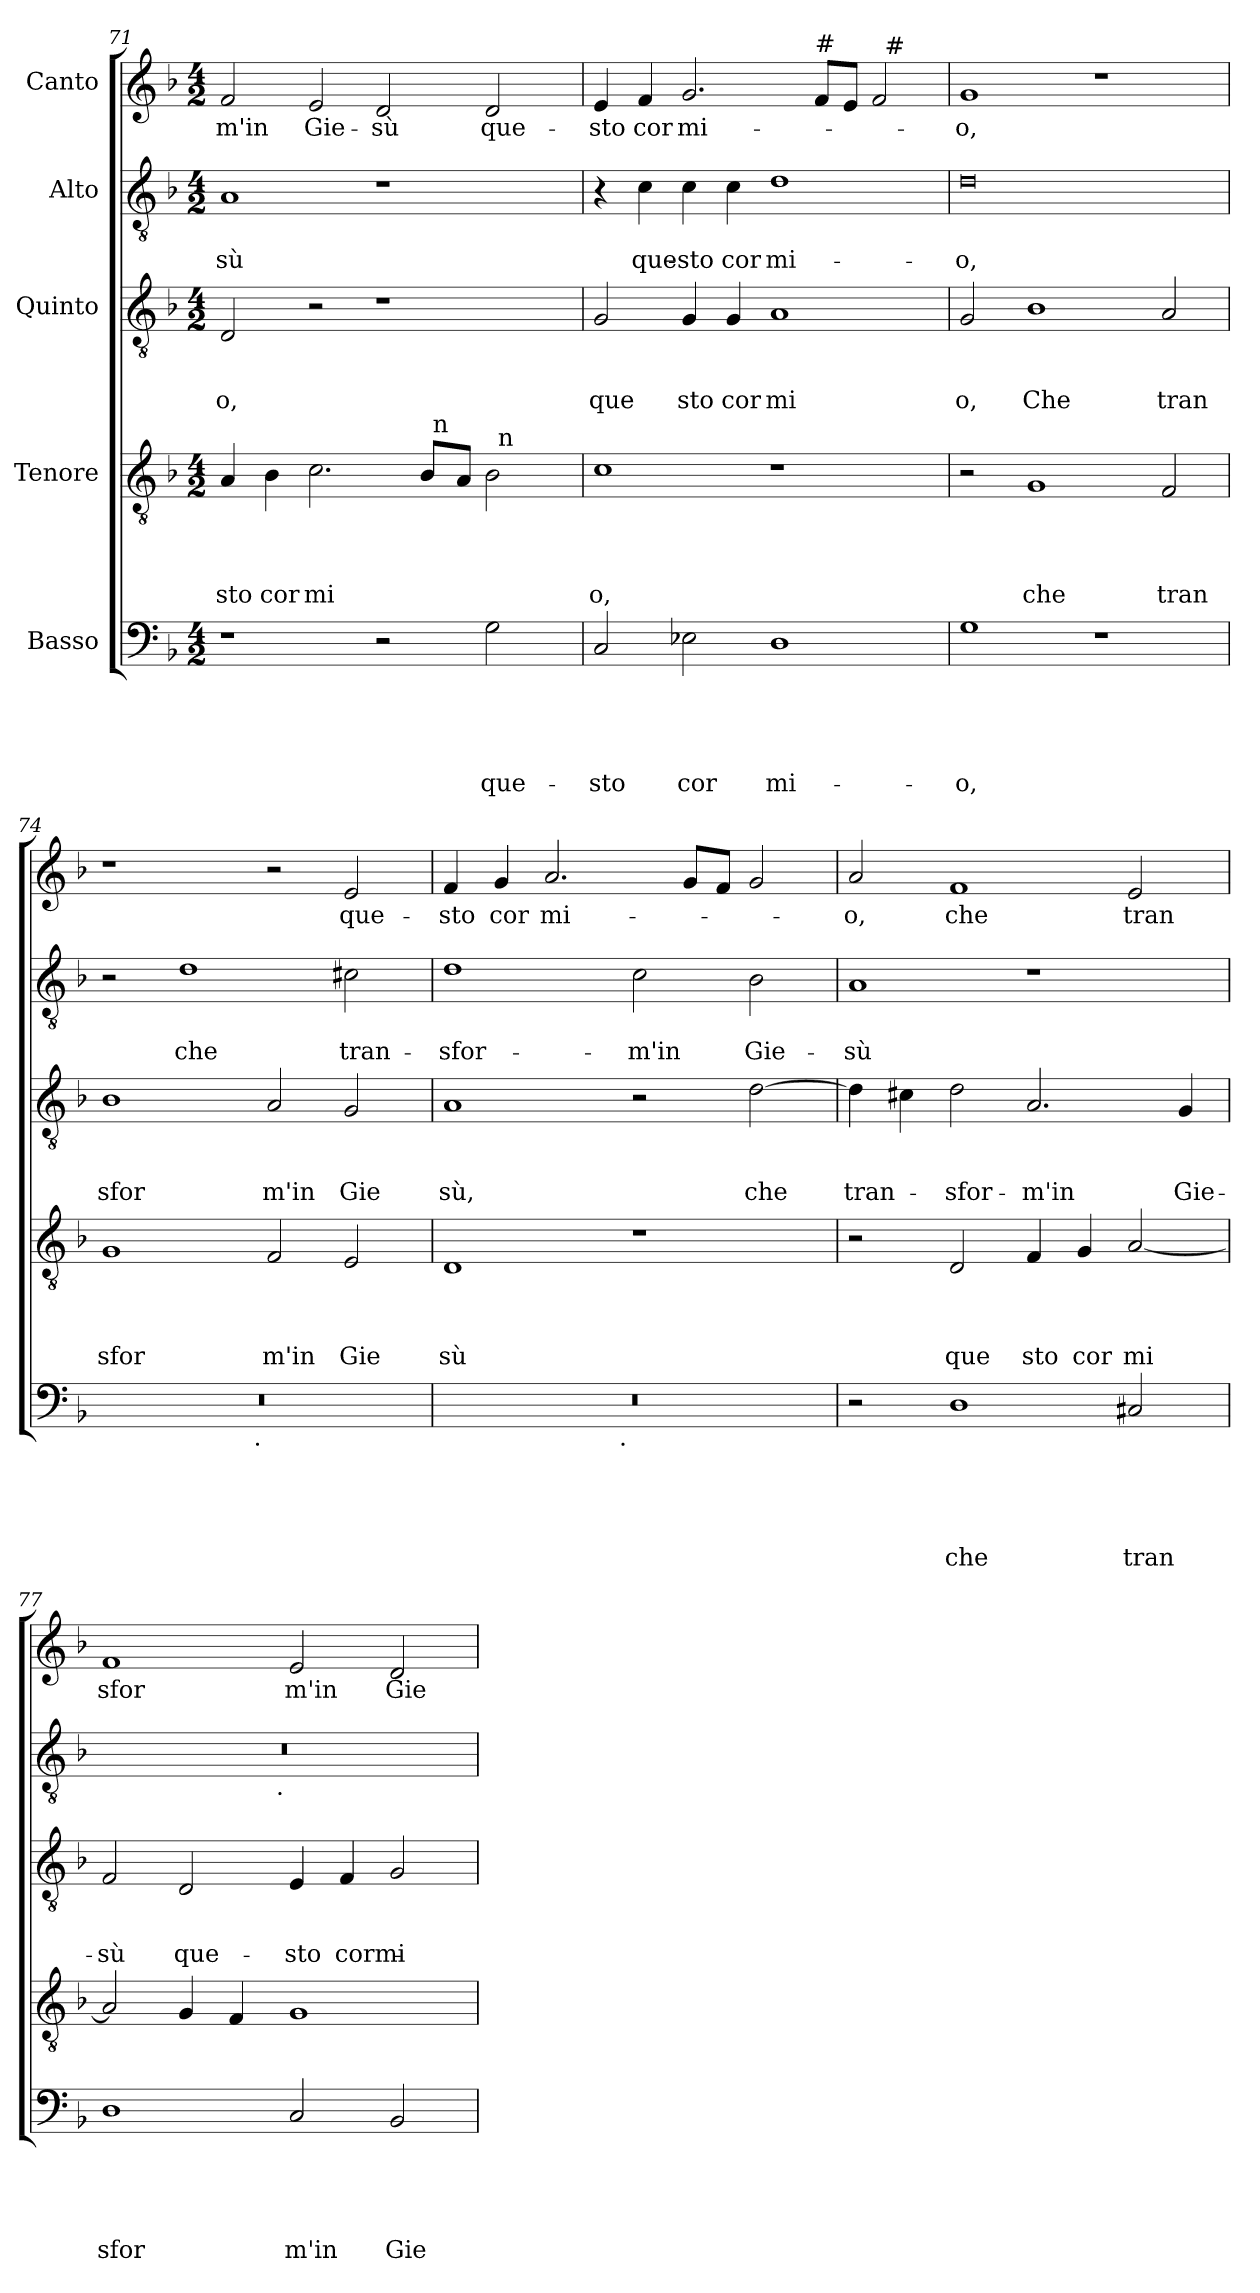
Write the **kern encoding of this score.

**kern	**text	**text	**text	**text	**text	**kern	**text	**text	**text	**text	**kern	**text	**text	**text	**kern	**text	**text	**kern	**text
*part5	*part5	*part5	*part5	*part5	*part5	*part4	*part4	*part4	*part4	*part4	*part3	*part3	*part3	*part3	*part2	*part2	*part2	*part1	*part1
*staff5	*staff5	*staff5	*staff5	*staff5	*staff5	*staff4	*staff4	*staff4	*staff4	*staff4	*staff3	*staff3	*staff3	*staff3	*staff2	*staff2	*staff2	*staff1	*staff1
*I"Basso	*	*	*	*	*	*I"Tenore	*	*	*	*	*I"Quinto	*	*	*	*I"Alto	*	*	*I"Canto	*
*clefF4	*	*	*	*	*	*clefGv2	*	*	*	*	*clefGv2	*	*	*	*clefGv2	*	*	*clefG2	*
*k[b-]	*	*	*	*	*	*k[b-]	*	*	*	*	*k[b-]	*	*	*	*k[b-]	*	*	*k[b-]	*
*F:	*	*	*	*	*	*F:	*	*	*	*	*F:	*	*	*	*F:	*	*	*F:	*
*M4/2	*	*	*	*	*	*M4/2	*	*	*	*	*M4/2	*	*	*	*M4/2	*	*	*M4/2	*
=71	=71	=71	=71	=71	=71	=71	=71	=71	=71	=71	=71	=71	=71	=71	=71	=71	=71	=71	=71
!	!	!	!	!	!	!	!	!	!	!LO:LY:b	!	!	!	!LO:LY:b	!	!	!LO:LY:b	!	!LO:LY:b
*	*	*	*	*	*	*^	*	*	*	*	*	*	*	*	*	*	*	*	*
*	*	*	*	*	*	*	*^	*	*	*	*	*	*	*	*	*	*	*	*	*
1r	.	.	.	.	.	4A/	1ryy	1ryy	.	.	.	sto	2D/	.	.	o,	1A	.	-sù	2f/	-m'in
!	!	!	!	!	!	!	!	!	!	!	!	!LO:LY:b	!	!	!	!	!	!	!	!	!
.	.	.	.	.	.	4B-\	.	.	.	.	.	cor	.	.	.	.	.	.	.	.	.
!	!	!	!	!	!	!	!	!	!	!	!	!LO:LY:b	!	!	!	!	!	!	!	!	!LO:LY:b
.	.	.	.	.	.	2.c\	.	.	.	.	.	mi	2r	.	.	.	.	.	.	2e/	Gie-
!	!	!	!	!	!	!	!	!	!	!	!	!	!	!	!	!	!	!	!	!	!LO:LY:b
2r	.	.	.	.	.	.	4ryy	2ryy	.	.	.	.	1r	.	.	.	1r	.	.	2d/	-sù
.	.	.	.	.	.	8B-/L	32ryy	.	.	.	.	.	.	.	.	.	.	.	.	.	.
!	!	!	!	!	!	!	!LO:TX:a:t=n	!	!	!	!	!	!	!	!	!	!	!	!	!	!
.	.	.	.	.	.	.	2ryy	.	.	.	.	.	.	.	.	.	.	.	.	.	.
.	.	.	.	.	.	8A/J	.	.	.	.	.	.	.	.	.	.	.	.	.	.	.
!	!	!	!	!	!LO:LY:b	!	!	!	!	!	!	!	!	!	!	!	!	!	!	!	!LO:LY:b
2G\	.	.	.	.	que-	2B-\	.	32ryy	.	.	.	.	.	.	.	.	.	.	.	2d/	que-
!	!	!	!	!	!	!	!	!LO:TX:a:t=n	!	!	!	!	!	!	!	!	!	!	!	!	!
.	.	.	.	.	.	.	.	4...ryy	.	.	.	.	.	.	.	.	.	.	.	.	.
.	.	.	.	.	.	.	8..ryy	.	.	.	.	.	.	.	.	.	.	.	.	.	.
=72	=72	=72	=72	=72	=72	=72	=72	=72	=72	=72	=72	=72	=72	=72	=72	=72	=72	=72	=72	=72	=72
!	!	!	!	!	!LO:LY:b	!	!	!	!	!	!	!LO:LY:b	!	!	!	!LO:LY:b	!	!	!	!	!LO:LY:b
*	*	*	*	*	*	*v	*v	*v	*	*	*	*	*	*	*	*	*	*	*	*^	*
2C/	.	.	.	.	-sto	1c	.	.	.	o,	2G/	.	.	que	4r	.	.	4e/	1ryy	-sto
!	!	!	!	!	!	!	!	!	!	!	!	!	!	!	!	!	!LO:LY:b	!	!	!LO:LY:b
.	.	.	.	.	.	.	.	.	.	.	.	.	.	.	4c\	.	que-	4f/	.	cor
!	!	!	!	!	!LO:LY:b	!	!	!	!	!	!	!	!	!LO:LY:b	!	!	!LO:LY:b	!	!	!LO:LY:b
2E-X\	.	.	.	.	cor	.	.	.	.	.	4G/	.	.	sto	4c\	.	-sto	2.g/	.	mi-
!	!	!	!	!	!	!	!	!	!	!	!	!	!	!LO:LY:b	!	!	!LO:LY:b	!	!	!
.	.	.	.	.	.	.	.	.	.	.	4G/	.	.	cor	4c\	.	cor	.	.	.
!	!	!	!	!	!LO:LY:b	!	!	!	!	!	!	!	!	!LO:LY:b	!	!	!LO:LY:b	!	!	!
1D	.	.	.	.	mi-	1r	.	.	.	.	1A	.	.	mi	1d	.	mi-	.	2ryy	.
!	!	!	!	!	!	!	!	!	!	!	!	!	!	!	!	!	!	!LO:TX:a:t=#	!	!
.	.	.	.	.	.	.	.	.	.	.	.	.	.	.	.	.	.	8f/L	.	.
.	.	.	.	.	.	.	.	.	.	.	.	.	.	.	.	.	.	8e/J	.	.
.	.	.	.	.	.	.	.	.	.	.	.	.	.	.	.	.	.	2f/	32ryy	.
!	!	!	!	!	!	!	!	!	!	!	!	!	!	!	!	!	!	!	!LO:TX:a:t=#	!
.	.	.	.	.	.	.	.	.	.	.	.	.	.	.	.	.	.	.	4...ryy	.
=73	=73	=73	=73	=73	=73	=73	=73	=73	=73	=73	=73	=73	=73	=73	=73	=73	=73	=73	=73	=73
!	!	!	!	!	!LO:LY:b	!	!	!	!	!	!	!	!	!LO:LY:b	!	!	!LO:LY:b	!	!	!LO:LY:b
*	*	*	*	*	*	*	*	*	*	*	*	*	*	*	*	*	*	*v	*v	*
1G	.	.	.	.	-o,	2r	.	.	.	.	2G/	.	.	o,	0d	.	-o,	1g	-o,
!	!	!	!	!	!	!	!	!	!	!LO:LY:b	!	!	!	!LO:LY:b	!	!	!	!	!
.	.	.	.	.	.	1G	.	.	.	che	1B-	.	.	Che	.	.	.	.	.
1r	.	.	.	.	.	.	.	.	.	.	.	.	.	.	.	.	.	1r	.
!	!	!	!	!	!	!	!	!	!	!LO:LY:b	!	!	!	!LO:LY:b	!	!	!	!	!
.	.	.	.	.	.	2F/	.	.	.	tran	2A/	.	.	tran	.	.	.	.	.
=74	=74	=74	=74	=74	=74	=74	=74	=74	=74	=74	=74	=74	=74	=74	=74	=74	=74	=74	=74
!	!	!	!	!	!	!	!	!	!	!LO:LY:b	!	!	!	!LO:LY:b	!	!	!	!	!
*^	*	*	*	*	*	*	*	*	*	*	*	*	*	*	*	*	*	*	*
0r	2ryy	.	.	.	.	.	1G	.	.	.	sfor	1B-	.	.	sfor	2r	.	.	1r	.
!	!	!	!	!	!	!	!	!	!	!	!	!	!	!	!	!	!	!LO:LY:b	!	!
.	4...ryy	.	.	.	.	.	.	.	.	.	.	.	.	.	.	1d	.	che	.	.
!	!LO:TX:b:t=.	!	!	!	!	!	!	!	!	!	!	!	!	!	!	!	!	!	!	!
.	1ryy	.	.	.	.	.	.	.	.	.	.	.	.	.	.	.	.	.	.	.
!	!	!	!	!	!	!	!	!	!	!	!LO:LY:b	!	!	!	!LO:LY:b	!	!	!	!	!
.	.	.	.	.	.	.	2F/	.	.	.	m'in	2A/	.	.	m'in	.	.	.	2r	.
!	!	!	!	!	!	!	!	!	!	!	!LO:LY:b	!	!	!	!LO:LY:b	!	!	!LO:LY:b	!	!LO:LY:b
.	.	.	.	.	.	.	2E/	.	.	.	Gie	2G/	.	.	Gie	2c#X\	.	tran-	2e/	que-
.	32ryy	.	.	.	.	.	.	.	.	.	.	.	.	.	.	.	.	.	.	.
=75	=75	=75	=75	=75	=75	=75	=75	=75	=75	=75	=75	=75	=75	=75	=75	=75	=75	=75	=75	=75
!	!	!	!	!	!	!	!	!	!	!	!LO:LY:b	!	!	!	!LO:LY:b	!	!	!LO:LY:b	!	!LO:LY:b
0r	2ryy	.	.	.	.	.	1D	.	.	.	sù	1A	.	.	sù,	1d	.	-sfor-	4f/	-sto
!	!	!	!	!	!	!	!	!	!	!	!	!	!	!	!	!	!	!	!	!LO:LY:b
.	.	.	.	.	.	.	.	.	.	.	.	.	.	.	.	.	.	.	4g/	cor
!	!	!	!	!	!	!	!	!	!	!	!	!	!	!	!	!	!	!	!	!LO:LY:b
.	4...ryy	.	.	.	.	.	.	.	.	.	.	.	.	.	.	.	.	.	2.a/	mi-
!	!LO:TX:b:t=.	!	!	!	!	!	!	!	!	!	!	!	!	!	!	!	!	!	!	!
.	1ryy	.	.	.	.	.	.	.	.	.	.	.	.	.	.	.	.	.	.	.
!	!	!	!	!	!	!	!	!	!	!	!	!	!	!	!	!	!	!LO:LY:b	!	!
.	.	.	.	.	.	.	1r	.	.	.	.	2r	.	.	.	2c\	.	-m'in	.	.
.	.	.	.	.	.	.	.	.	.	.	.	.	.	.	.	.	.	.	8g/L	.
.	.	.	.	.	.	.	.	.	.	.	.	.	.	.	.	.	.	.	8f/J	.
!	!	!	!	!	!	!	!	!	!	!	!	!	!	!	!LO:LY:b	!	!	!LO:LY:b	!	!
.	.	.	.	.	.	.	.	.	.	.	.	[<2d\	.	.	che	2B-\	.	Gie-	2g/	.
.	32ryy	.	.	.	.	.	.	.	.	.	.	.	.	.	.	.	.	.	.	.
!!LO:LB:g=z
=76	=76	=76	=76	=76	=76	=76	=76	=76	=76	=76	=76	=76	=76	=76	=76	=76	=76	=76	=76	=76
!	!	!	!	!	!	!	!	!	!	!	!	!	!	!	!LO:LY:b	!	!	!LO:LY:b	!	!LO:LY:b
*v	*v	*	*	*	*	*	*	*	*	*	*	*	*	*	*	*	*	*	*	*
2r	.	.	.	.	.	2r	.	.	.	.	4d\]	.	.	tran-	1A	.	-sù	2a/	-o,
.	.	.	.	.	.	.	.	.	.	.	4c#X\	.	.	.	.	.	.	.	.
!	!	!	!	!	!LO:LY:b	!	!	!	!	!LO:LY:b	!	!	!	!LO:LY:b	!	!	!	!	!LO:LY:b
1D	.	.	.	.	che	2D/	.	.	.	que	2d\	.	.	-sfor-	.	.	.	1f	che
!	!	!	!	!	!	!	!	!	!	!LO:LY:b	!	!	!	!LO:LY:b	!	!	!	!	!
.	.	.	.	.	.	4F/	.	.	.	sto	2.A/	.	.	-m'in	1r	.	.	.	.
!	!	!	!	!	!	!	!	!	!	!LO:LY:b	!	!	!	!	!	!	!	!	!
.	.	.	.	.	.	4G/	.	.	.	cor	.	.	.	.	.	.	.	.	.
!	!	!	!	!	!LO:LY:b	!	!	!	!	!LO:LY:b	!	!	!	!	!	!	!	!	!LO:LY:b
2C#X/	.	.	.	.	tran	[<2A/	.	.	.	mi	.	.	.	.	.	.	.	2e/	tran
!	!	!	!	!	!	!	!	!	!	!	!	!	!	!LO:LY:b	!	!	!	!	!
.	.	.	.	.	.	.	.	.	.	.	4G/	.	.	Gie-	.	.	.	.	.
=77	=77	=77	=77	=77	=77	=77	=77	=77	=77	=77	=77	=77	=77	=77	=77	=77	=77	=77	=77
!	!	!	!	!	!LO:LY:b	!	!	!	!	!	!	!	!	!LO:LY:b	!	!	!	!	!LO:LY:b
*	*	*	*	*	*	*	*	*	*	*	*	*	*	*	*^	*	*	*	*
1D	.	.	.	.	sfor	2A/]	.	.	.	.	2F/	.	.	-sù	0r	2ryy	.	.	1f	sfor
!	!	!	!	!	!	!	!	!	!	!	!	!	!	!LO:LY:b	!	!	!	!	!	!
.	.	.	.	.	.	4G/	.	.	.	.	2D/	.	.	que-	.	4...ryy	.	.	.	.
.	.	.	.	.	.	4F/	.	.	.	.	.	.	.	.	.	.	.	.	.	.
!	!	!	!	!	!	!	!	!	!	!	!	!	!	!	!	!LO:TX:b:t=.	!	!	!	!
.	.	.	.	.	.	.	.	.	.	.	.	.	.	.	.	1ryy	.	.	.	.
!	!	!	!	!	!LO:LY:b	!	!	!	!	!	!	!	!	!LO:LY:b	!	!	!	!	!	!LO:LY:b
2C/	.	.	.	.	m'in	1G	.	.	.	.	4E/	.	.	-sto	.	.	.	.	2e/	m'in
!	!	!	!	!	!	!	!	!	!	!	!	!	!	!LO:LY:b	!	!	!	!	!	!
.	.	.	.	.	.	.	.	.	.	.	4F/	.	.	cormi-	.	.	.	.	.	.
!	!	!	!	!	!LO:LY:b	!	!	!	!	!	!	!	!	!	!	!	!	!	!	!LO:LY:b
2BB-/	.	.	.	.	Gie	.	.	.	.	.	2G/	.	.	.	.	.	.	.	2d/	Gie
.	.	.	.	.	.	.	.	.	.	.	.	.	.	.	.	32ryy	.	.	.	.
*	*	*	*	*	*	*	*	*	*	*	*	*	*	*	*v	*v	*	*	*	*
=	=	=	=	=	=	=	=	=	=	=	=	=	=	=	=	=	=	=	=
*-	*-	*-	*-	*-	*-	*-	*-	*-	*-	*-	*-	*-	*-	*-	*-	*-	*-	*-	*-
